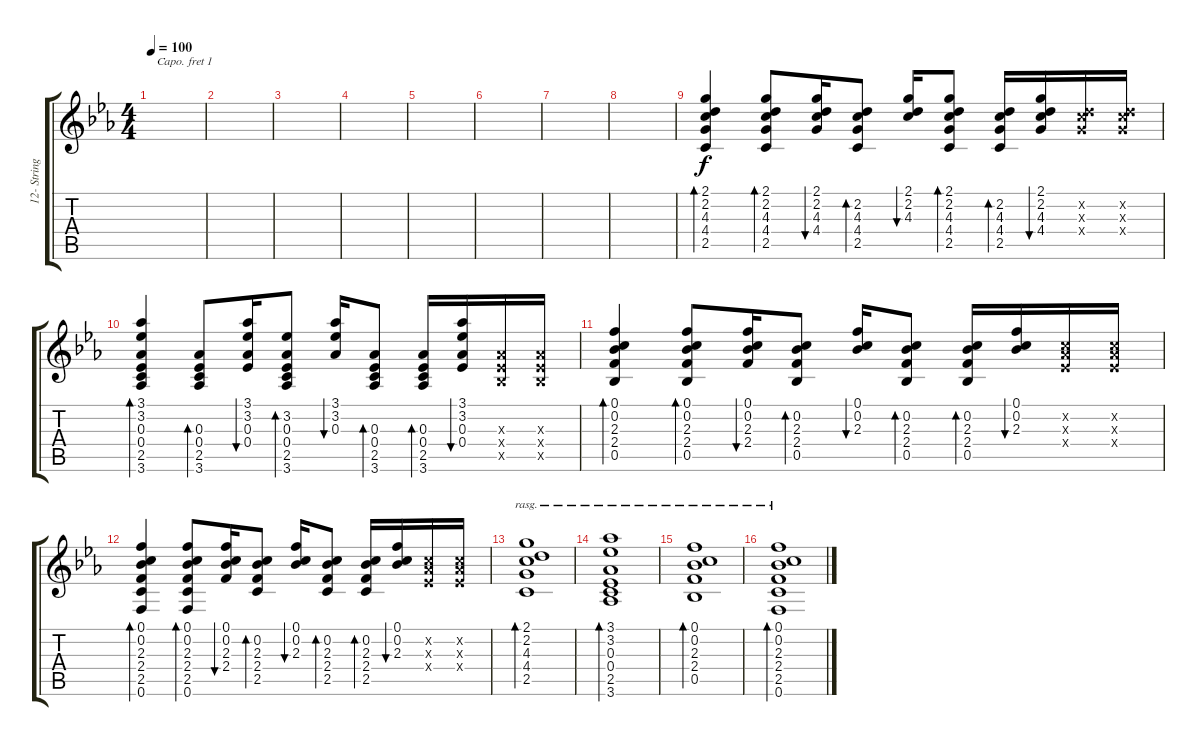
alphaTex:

\track ("12- String Acoustic (Capo I)" "12- String") {instrument acousticguitarsteel}
\staff {score tabs}
\capo 1
\tuning (E4 B3 G3 D3 A2 E2) {hide}
\ts (4 4)
\tempo 100
\clef g2
\ks cminor
|
|
|
|
|
|
|
|
(2.1 2.2 4.3 4.4 2.5).4{bd 60} (2.1 2.2 4.3 4.4 2.5).8{bd 60} (2.1 2.2 4.3 4.4).16{bu 60} (2.2 4.3 4.4 2.5).8{bd 30} (2.1 2.2 4.3).16{bu 60} (2.1 2.2 4.3 4.4 2.5).8{bd 60} (2.2 4.3 4.4 2.5).16{bd 30} (2.1 2.2 4.3 4.4).16{bu 60} (2.2{x} 4.3{x} 4.4{x}).16 (2.2{x} 4.3{x} 4.4{x}).16 |
(3.1 3.2 0.3 0.4 2.5 3.6).4{bd 60} (0.3 0.4 2.5 3.6).8{bd 30} (3.1 3.2 0.3 0.4).16{bu 30} (3.2 0.3 0.4 2.5 3.6).8{bd 30} (3.1 3.2 0.3).16{bu 30} (0.3 0.4 2.5 3.6).8{bd 30} (0.3 0.4 2.5 3.6).16{bd 30} (3.1 3.2 0.3 0.4).16{bu 30} (0.3{x} 0.4{x} 0.5{x}).16 (0.3{x} 0.4{x} 0.5{x}).16 |
(0.1 0.2 2.3 2.4 0.5).4{bd 60} (0.1 0.2 2.3 2.4 0.5).8{bd 30} (0.1 0.2 2.3 2.4).16{bu 30} (0.2 2.3 2.4 0.5).8{bd 30} (0.1 0.2 2.3).16{bu 30} (0.2 2.3 2.4 0.5).8{bd 30} (0.2 2.3 2.4 0.5).16{bd 30} (0.1 0.2 2.3).16{bu 30} (0.2{x} 0.3{x} 0.4{x}).16 (0.2{x} 0.3{x} 0.4{x}).16 |
(0.1 0.2 2.3 2.4 2.5 0.6).4{bd 60} (0.1 0.2 2.3 2.4 2.5 0.6).8{bd 30} (0.1 0.2 2.3 2.4).16{bu 30} (0.2 2.3 2.4 2.5).8{bd 30} (0.1 0.2 2.3).16{bu 30} (0.2 2.3 2.4 2.5).8{bd 30} (0.2 2.3 2.4 2.5).16{bd 30} (0.1 0.2 2.3).16{bu 30} (0.2{x} 0.3{x} 0.4{x}).16 (0.2{x} 0.3{x} 0.4{x}).16 |
(2.1 2.2 4.3 4.4 2.5).1{bd 240 rasg ii} |
(3.1 3.2 0.3 0.4 2.5 3.6).1{bd 240 rasg ii} |
(0.1 0.2 2.3 2.4 0.5).1{bd 240 rasg ii} |
(0.1 0.2 2.3 2.4 2.5 0.6).1{bd 480 rasg ii}
